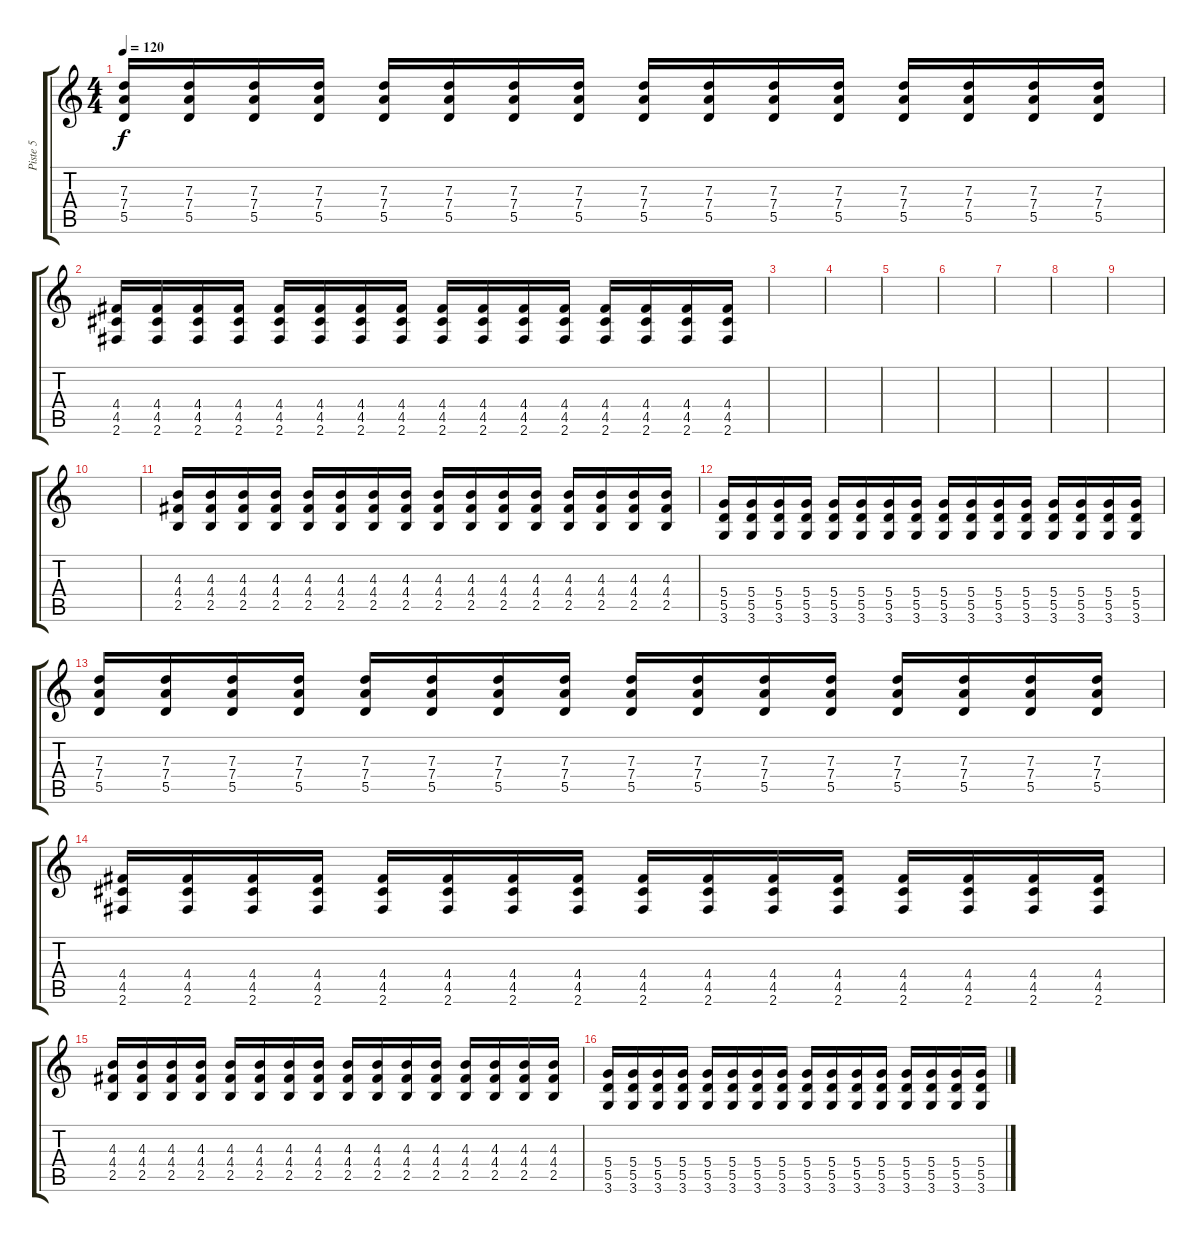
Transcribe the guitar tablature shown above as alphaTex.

\track ("Piste 5" "Piste 5") {instrument distortionguitar}
\staff {score tabs}
\tuning (E4 B3 G3 D3 A2 E2) {hide}
\ts (4 4)
\tempo 120
\clef g2
\ks c
(7.3 7.4 5.5).16{dy f} (7.3 7.4 5.5).16 (7.3 7.4 5.5).16 (7.3 7.4 5.5).16 (7.3 7.4 5.5).16 (7.3 7.4 5.5).16 (7.3 7.4 5.5).16 (7.3 7.4 5.5).16 (7.3 7.4 5.5).16 (7.3 7.4 5.5).16 (7.3 7.4 5.5).16 (7.3 7.4 5.5).16 (7.3 7.4 5.5).16 (7.3 7.4 5.5).16 (7.3 7.4 5.5).16 (7.3 7.4 5.5).16 |
(4.4 4.5 2.6).16 (4.4 4.5 2.6).16 (4.4 4.5 2.6).16 (4.4 4.5 2.6).16 (4.4 4.5 2.6).16 (4.4 4.5 2.6).16 (4.4 4.5 2.6).16 (4.4 4.5 2.6).16 (4.4 4.5 2.6).16 (4.4 4.5 2.6).16 (4.4 4.5 2.6).16 (4.4 4.5 2.6).16 (4.4 4.5 2.6).16 (4.4 4.5 2.6).16 (4.4 4.5 2.6).16 (4.4 4.5 2.6).16 |
|
|
|
|
|
|
|
|
(4.3 4.4 2.5).16 (4.3 4.4 2.5).16 (4.3 4.4 2.5).16 (4.3 4.4 2.5).16 (4.3 4.4 2.5).16 (4.3 4.4 2.5).16 (4.3 4.4 2.5).16 (4.3 4.4 2.5).16 (4.3 4.4 2.5).16 (4.3 4.4 2.5).16 (4.3 4.4 2.5).16 (4.3 4.4 2.5).16 (4.3 4.4 2.5).16 (4.3 4.4 2.5).16 (4.3 4.4 2.5).16 (4.3 4.4 2.5).16 |
(5.4 5.5 3.6).16 (5.4 5.5 3.6).16 (5.4 5.5 3.6).16 (5.4 5.5 3.6).16 (5.4 5.5 3.6).16 (5.4 5.5 3.6).16 (5.4 5.5 3.6).16 (5.4 5.5 3.6).16 (5.4 5.5 3.6).16 (5.4 5.5 3.6).16 (5.4 5.5 3.6).16 (5.4 5.5 3.6).16 (5.4 5.5 3.6).16 (5.4 5.5 3.6).16 (5.4 5.5 3.6).16 (5.4 5.5 3.6).16 |
(7.3 7.4 5.5).16 (7.3 7.4 5.5).16 (7.3 7.4 5.5).16 (7.3 7.4 5.5).16 (7.3 7.4 5.5).16 (7.3 7.4 5.5).16 (7.3 7.4 5.5).16 (7.3 7.4 5.5).16 (7.3 7.4 5.5).16 (7.3 7.4 5.5).16 (7.3 7.4 5.5).16 (7.3 7.4 5.5).16 (7.3 7.4 5.5).16 (7.3 7.4 5.5).16 (7.3 7.4 5.5).16 (7.3 7.4 5.5).16 |
(4.4 4.5 2.6).16 (4.4 4.5 2.6).16 (4.4 4.5 2.6).16 (4.4 4.5 2.6).16 (4.4 4.5 2.6).16 (4.4 4.5 2.6).16 (4.4 4.5 2.6).16 (4.4 4.5 2.6).16 (4.4 4.5 2.6).16 (4.4 4.5 2.6).16 (4.4 4.5 2.6).16 (4.4 4.5 2.6).16 (4.4 4.5 2.6).16 (4.4 4.5 2.6).16 (4.4 4.5 2.6).16 (4.4 4.5 2.6).16 |
(4.3 4.4 2.5).16 (4.3 4.4 2.5).16 (4.3 4.4 2.5).16 (4.3 4.4 2.5).16 (4.3 4.4 2.5).16 (4.3 4.4 2.5).16 (4.3 4.4 2.5).16 (4.3 4.4 2.5).16 (4.3 4.4 2.5).16 (4.3 4.4 2.5).16 (4.3 4.4 2.5).16 (4.3 4.4 2.5).16 (4.3 4.4 2.5).16 (4.3 4.4 2.5).16 (4.3 4.4 2.5).16 (4.3 4.4 2.5).16 |
(5.4 5.5 3.6).16 (5.4 5.5 3.6).16 (5.4 5.5 3.6).16 (5.4 5.5 3.6).16 (5.4 5.5 3.6).16 (5.4 5.5 3.6).16 (5.4 5.5 3.6).16 (5.4 5.5 3.6).16 (5.4 5.5 3.6).16 (5.4 5.5 3.6).16 (5.4 5.5 3.6).16 (5.4 5.5 3.6).16 (5.4 5.5 3.6).16 (5.4 5.5 3.6).16 (5.4 5.5 3.6).16 (5.4 5.5 3.6).16
